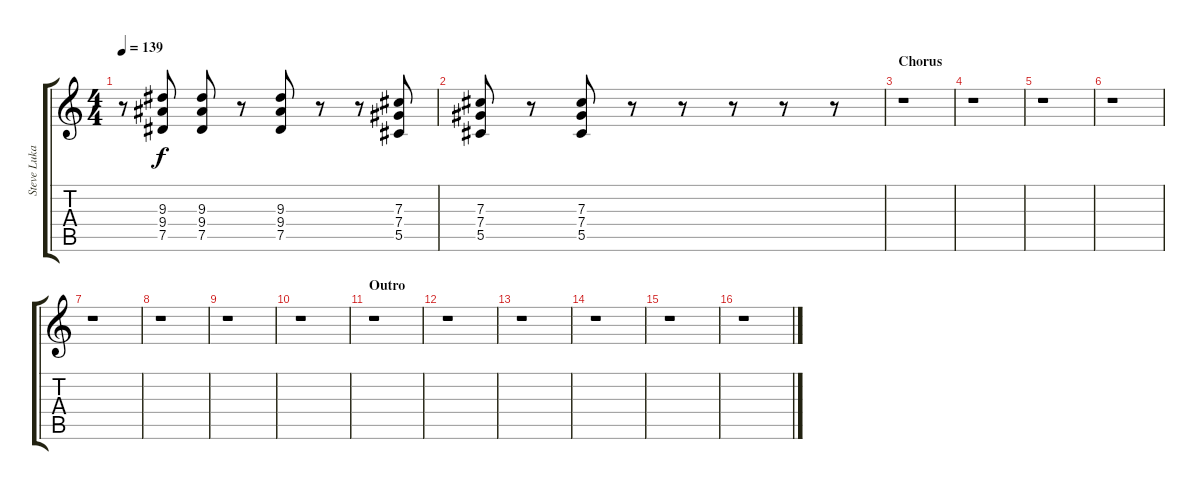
\track ("Steve Lukather (Lead)" "Steve Luka") {instrument distortionguitar}
\staff {score tabs}
\tuning (Eb4 Bb3 Gb3 Db3 Ab2 Eb2) {hide}
\ts (4 4)
\tempo 139
\clef g2
\ks c
r.8{dy f} (9.3 9.4 7.5).8 (9.3 9.4 7.5).8 r.8 (9.3 9.4 7.5).8 r.8 r.8 (7.3 7.4 5.5).8 |
(7.3 7.4 5.5).8 r.8 (7.3 7.4 5.5).8 r.8 r.8 r.8 r.8 r.8 |
\section ("" "Chorus")
r.1 |
r.1 |
r.1 |
r.1 |
r.1 |
r.1 |
r.1 |
r.1 |
\section ("" "Outro")
r.1 |
r.1 |
r.1 |
r.1 |
r.1 |
r.1
